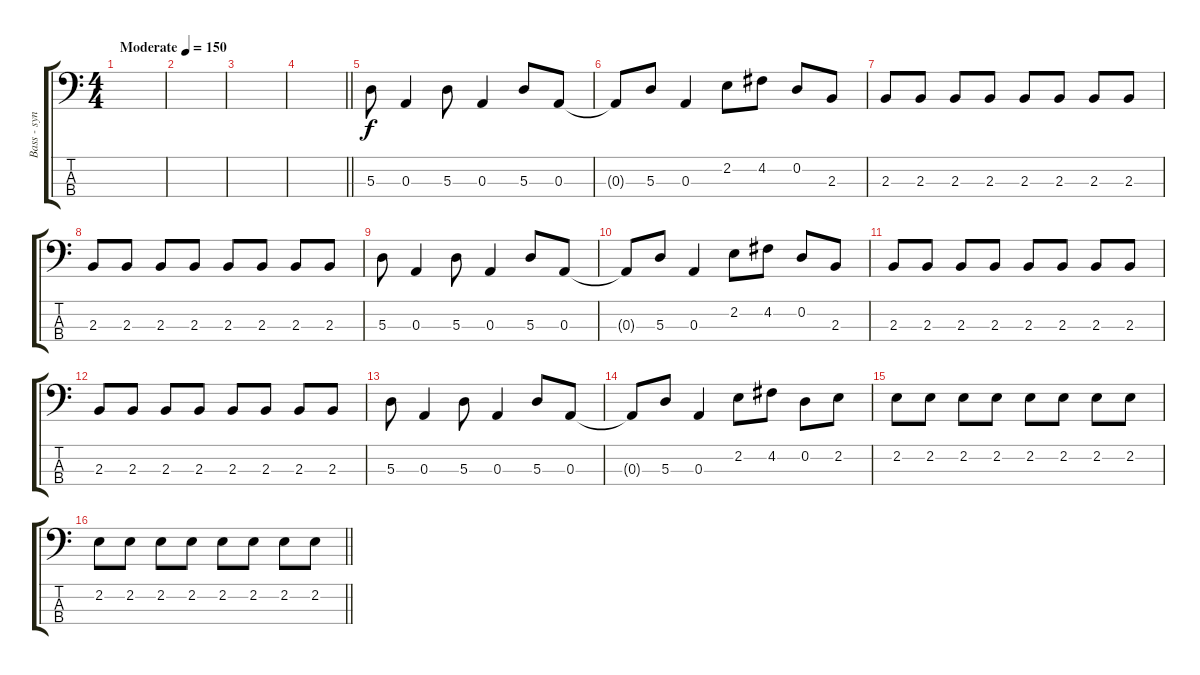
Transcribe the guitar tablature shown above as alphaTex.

\track ("Bass - synth" "Bass - syn") {instrument synthbass2}
\staff {score tabs}
\tuning (G2 D2 A1 E1) {hide}
\ts (4 4)
\tempo (150 "Moderate")
\clef f4
\ks c
|
|
|
\barLineRight lightlight
|
\section ("" "")
5.3.8 0.3.4 5.3.8 0.3.4 5.3.8 0.3.8 |
0.3{t}.8 5.3.8 0.3.4 2.2.8 4.2.8 0.2.8 2.3.8 |
2.3.8 2.3.8 2.3.8 2.3.8 2.3.8 2.3.8 2.3.8 2.3.8 |
2.3.8 2.3.8 2.3.8 2.3.8 2.3.8 2.3.8 2.3.8 2.3.8 |
5.3.8 0.3.4 5.3.8 0.3.4 5.3.8 0.3.8 |
0.3{t}.8 5.3.8 0.3.4 2.2.8 4.2.8 0.2.8 2.3.8 |
2.3.8 2.3.8 2.3.8 2.3.8 2.3.8 2.3.8 2.3.8 2.3.8 |
2.3.8 2.3.8 2.3.8 2.3.8 2.3.8 2.3.8 2.3.8 2.3.8 |
5.3.8 0.3.4 5.3.8 0.3.4 5.3.8 0.3.8 |
0.3{t}.8 5.3.8 0.3.4 2.2.8 4.2.8 0.2.8 2.2.8 |
2.2.8 2.2.8 2.2.8 2.2.8 2.2.8 2.2.8 2.2.8 2.2.8 |
\barLineRight lightlight
2.2.8 2.2.8 2.2.8 2.2.8 2.2.8 2.2.8 2.2.8 2.2.8
